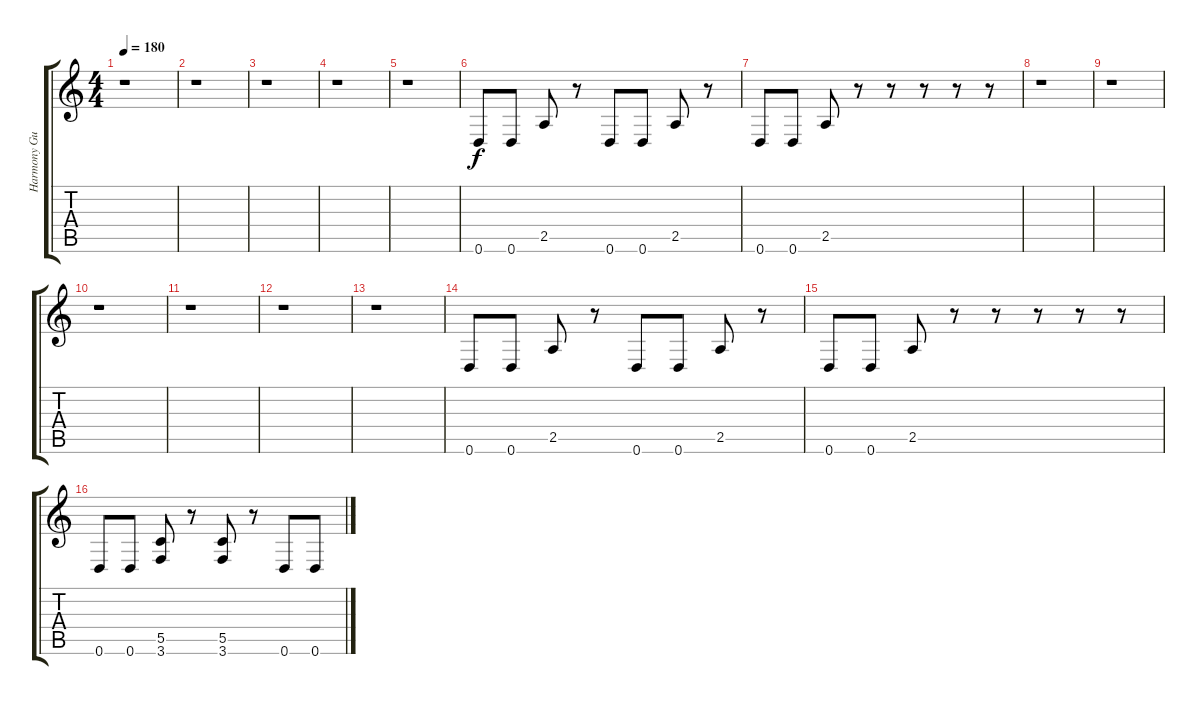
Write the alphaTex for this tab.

\track ("Harmony Guitar" "Harmony Gu") {instrument distortionguitar}
\staff {score tabs}
\tuning (D4 A3 F3 C3 G2 D2) {hide}
\ts (4 4)
\tempo 180
\clef g2
\ks c
r.1{dy f} |
r.1 |
r.1 |
r.1 |
r.1 |
0.6.8 0.6.8 2.5.8 r.8 0.6.8 0.6.8 2.5.8 r.8 |
0.6.8 0.6.8 2.5.8 r.8 r.8 r.8 r.8 r.8 |
r.1 |
r.1 |
r.1 |
r.1 |
r.1 |
r.1 |
0.6.8 0.6.8 2.5.8 r.8 0.6.8 0.6.8 2.5.8 r.8 |
0.6.8 0.6.8 2.5.8 r.8 r.8 r.8 r.8 r.8 |
0.6.8 0.6.8 (5.5 3.6).8 r.8 (5.5 3.6).8 r.8 0.6.8 0.6.8
